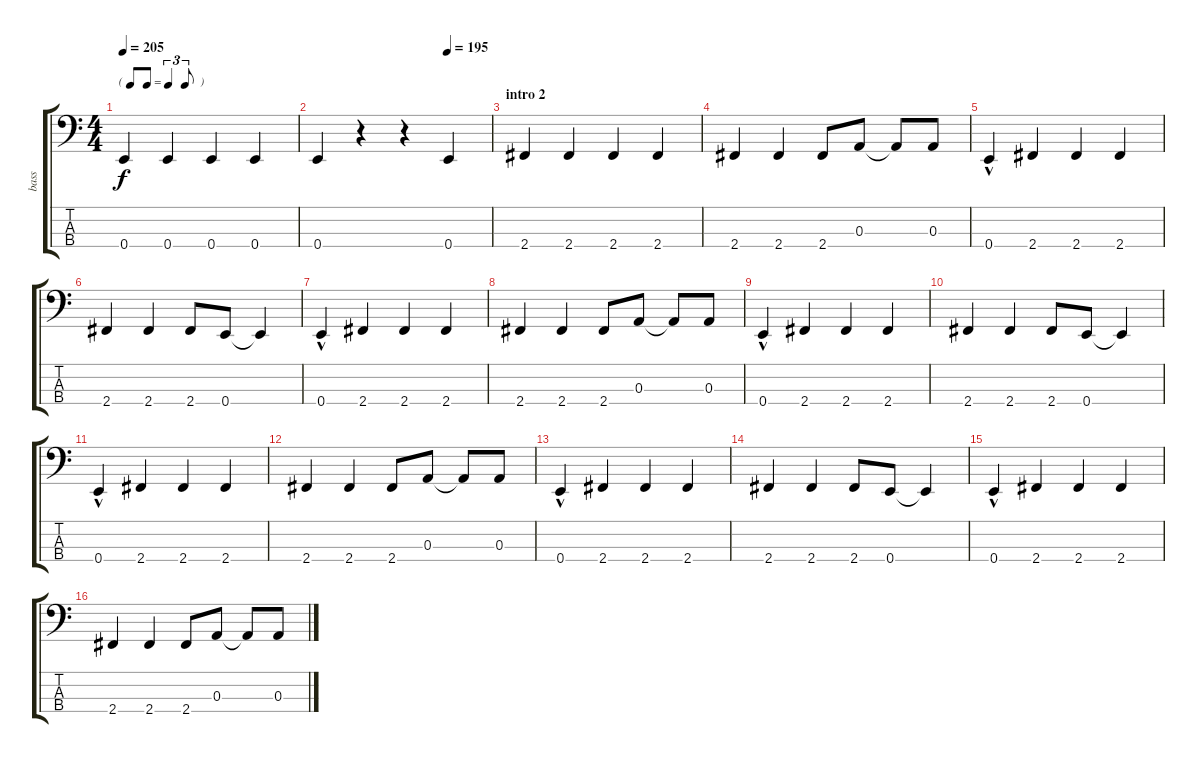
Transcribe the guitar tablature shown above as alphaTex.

\track ("bass" "bass") {instrument electricbassfinger}
\staff {score tabs}
\tuning (G2 D2 A1 E1) {hide}
\ts (4 4)
\tf triplet8th
\tempo 205
\clef f4
\ks c
0.4.4{dy f} 0.4.4 0.4.4 0.4.4 |
\tempo (195 0.75)
0.4.4 r.4 r.4 0.4.4 |
\section ("" "intro 2")
2.4.4 2.4.4 2.4.4 2.4.4 |
2.4.4 2.4.4 2.4.8 0.3.8 0.3{t}.8 0.3.8 |
0.4{hac}.4 2.4.4 2.4.4 2.4.4 |
2.4.4 2.4.4 2.4.8 0.4.8 0.4{t}.4 |
0.4{hac}.4 2.4.4 2.4.4 2.4.4 |
2.4.4 2.4.4 2.4.8 0.3.8 0.3{t}.8 0.3.8 |
0.4{hac}.4 2.4.4 2.4.4 2.4.4 |
2.4.4 2.4.4 2.4.8 0.4.8 0.4{t}.4 |
0.4{hac}.4 2.4.4 2.4.4 2.4.4 |
2.4.4 2.4.4 2.4.8 0.3.8 0.3{t}.8 0.3.8 |
0.4{hac}.4 2.4.4 2.4.4 2.4.4 |
2.4.4 2.4.4 2.4.8 0.4.8 0.4{t}.4 |
0.4{hac}.4 2.4.4 2.4.4 2.4.4 |
2.4.4 2.4.4 2.4.8 0.3.8 0.3{t}.8 0.3.8
